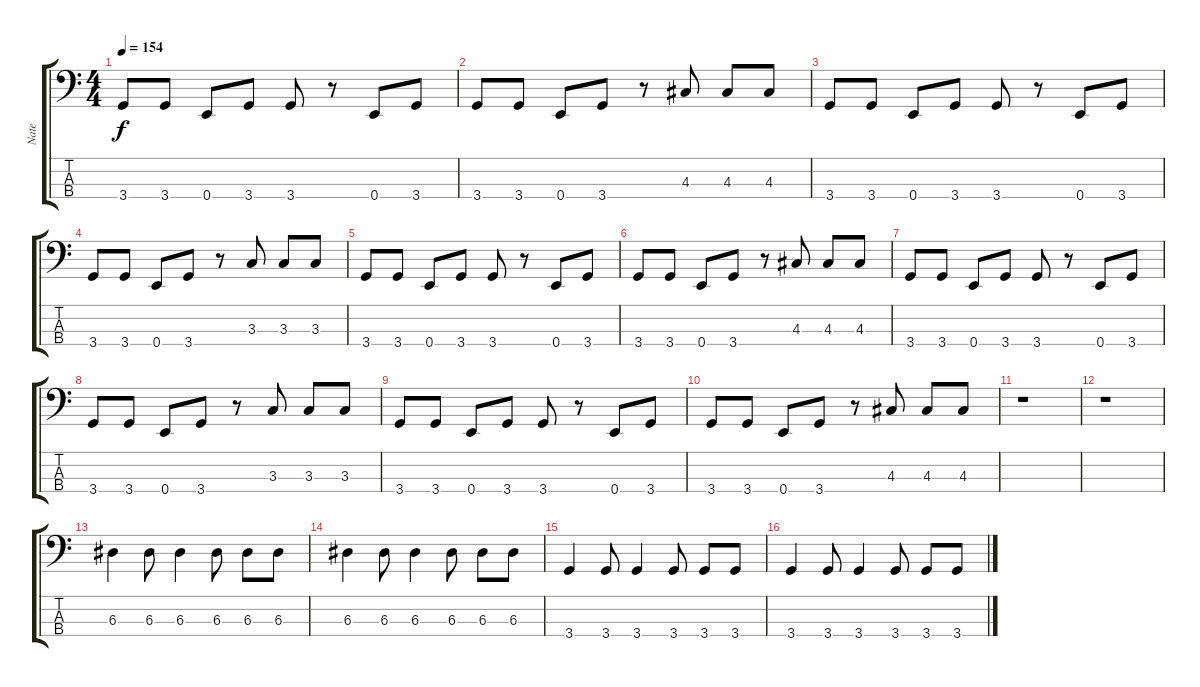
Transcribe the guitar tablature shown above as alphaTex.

\track ("Nate" "Nate") {instrument electricbasspick}
\staff {score tabs}
\tuning (G2 D2 A1 E1) {hide}
\ts (4 4)
\tempo 154
\clef f4
\ks c
3.4.8{dy f} 3.4.8 0.4.8 3.4.8 3.4.8 r.8 0.4.8 3.4.8 |
3.4.8 3.4.8 0.4.8 3.4.8 r.8 4.3.8 4.3.8 4.3.8 |
3.4.8 3.4.8 0.4.8 3.4.8 3.4.8 r.8 0.4.8 3.4.8 |
3.4.8 3.4.8 0.4.8 3.4.8 r.8 3.3.8 3.3.8 3.3.8 |
3.4.8 3.4.8 0.4.8 3.4.8 3.4.8 r.8 0.4.8 3.4.8 |
3.4.8 3.4.8 0.4.8 3.4.8 r.8 4.3.8 4.3.8 4.3.8 |
3.4.8 3.4.8 0.4.8 3.4.8 3.4.8 r.8 0.4.8 3.4.8 |
3.4.8 3.4.8 0.4.8 3.4.8 r.8 3.3.8 3.3.8 3.3.8 |
3.4.8 3.4.8 0.4.8 3.4.8 3.4.8 r.8 0.4.8 3.4.8 |
3.4.8 3.4.8 0.4.8 3.4.8 r.8 4.3.8 4.3.8 4.3.8 |
r.1 |
r.1 |
6.3.4 6.3.8 6.3.4 6.3.8 6.3.8 6.3.8 |
6.3.4 6.3.8 6.3.4 6.3.8 6.3.8 6.3.8 |
3.4.4 3.4.8 3.4.4 3.4.8 3.4.8 3.4.8 |
3.4.4 3.4.8 3.4.4 3.4.8 3.4.8 3.4.8
